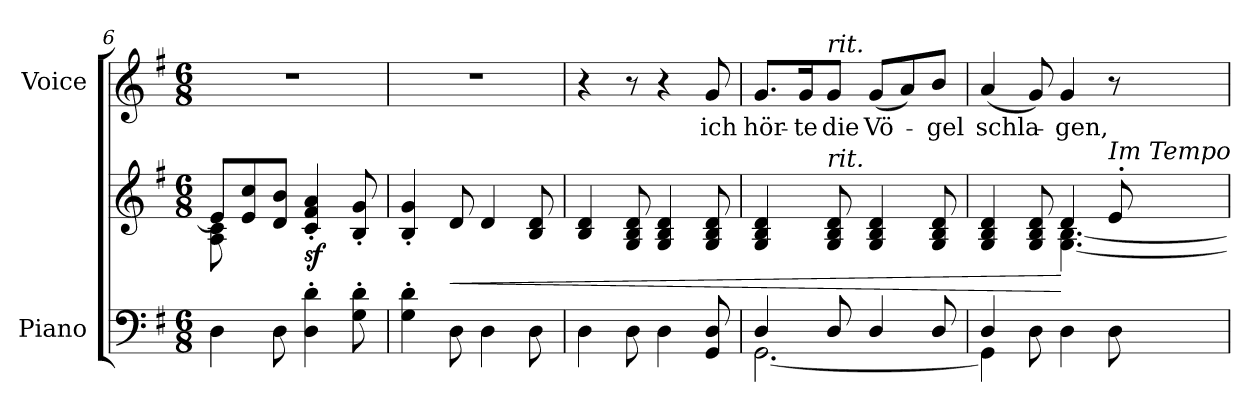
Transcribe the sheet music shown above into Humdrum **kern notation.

**kern	**kern	**dynam	**kern	**text
*part2	*part2	*part2	*part1	*part1
*staff3	*staff2	*staff2/3	*staff1	*staff1
*I"Piano	*	*	*I"Voice	*
*I'Pno	*	*	*	*
*clefF4	*clefG2	*	*clefG2	*
*k[f#]	*k[f#]	*	*k[f#]	*
*M6/8	*M6/8	*	*M6/8	*
=6	=6	=6	=6	=6
*	*^	*	*	*
4D\	8e/L]	8A\ 8c\	.	2.r	.
.	8e/ 8cc/	2ryy	.	.	.
8D\	8d/ 8b/J	.	.	.	.
!	!	!	!LO:DY:b	!	!
4D\' 4d\'	4c/' 4f#/' 4a/'	.	sf	.	.
8G\' 8d\'	8B/' 8g/'	8ryy	.	.	.
*	*v	*v	*	*	*
!!LO:LB:g=z
=7	=7	=7	=7	=7
4G\' 4d\'	4B/' 4g/'	.	2.r	.
!	!	!LO:HP:b	!	!
8D\	8d/	<	.	.
4D\	4d/	.	.	.
8D\	8B/ 8d/	.	.	.
=8	=8	=8	=8	=8
4D\	4B/ 4d/	.	4r	.
8D\	8G/ 8B/ 8d/	.	8r	.
4D\	4G/ 4B/ 4d/	.	4r	.
!	!	!	!	!LO:LY:b
8GG/ 8D/	8G/ 8B/ 8d/	.	8g/	ich
=9	=9	=9	=9	=9
*^	*	*	*	*
!	!	!	!	!	!LO:LY:b
4D/	[2.GG\	4G/ 4B/ 4d/	.	8.g/L	hör-
!	!	!	!	!	!LO:LY:b
.	.	.	.	16g/K	-te
!	!	!	!	!LO:TX:a:i:t=rit.	!
!	!	!LO:TX:a:i:t=rit.	!	!	!
!	!	!	!	!	!LO:LY:b
8D/	.	8G/ 8B/ 8d/	.	8g/J	die
!	!	!	!	!	!LO:LY:b
4D/	.	4G/ 4B/ 4d/	.	(<8g/L	Vö-
*	*	*	*	*MM113	*
.	.	.	.	8a/)	.
!	!	!	!	!	!LO:LY:b
8D/	.	8G/ 8B/ 8d/	.	8b/J	-gel
=10	=10	=10	=10	=10	=10
*	*	*	*	*MM105	*
*	*	*^	*	*	*
!	!	!	!	!	!	!LO:LY:b
4D/	4GG\]	4G/ 4B/ 4d/	4.ryy	.	(<4a/	schla-
8D\	2ryy	8G/ 8B/ 8d/	.	.	8g/)	.
*	*	*	*	*	*MM75	*
!	!	!	!	!	!	!LO:LY:b
4D\	.	4d/	[4.G\ [4.B\	[	4g/	-gen,
*	*	*	*	*	*MM120	*
!	!	!LO:TX:a:i:t=Im Tempo	!	!	!	!
8D\	.	8e'/	.	.	8r	.
*v	*v	*	*	*	*	*
*	*v	*v	*	*	*
=	=	=	=	=
*-	*-	*-	*-	*-
